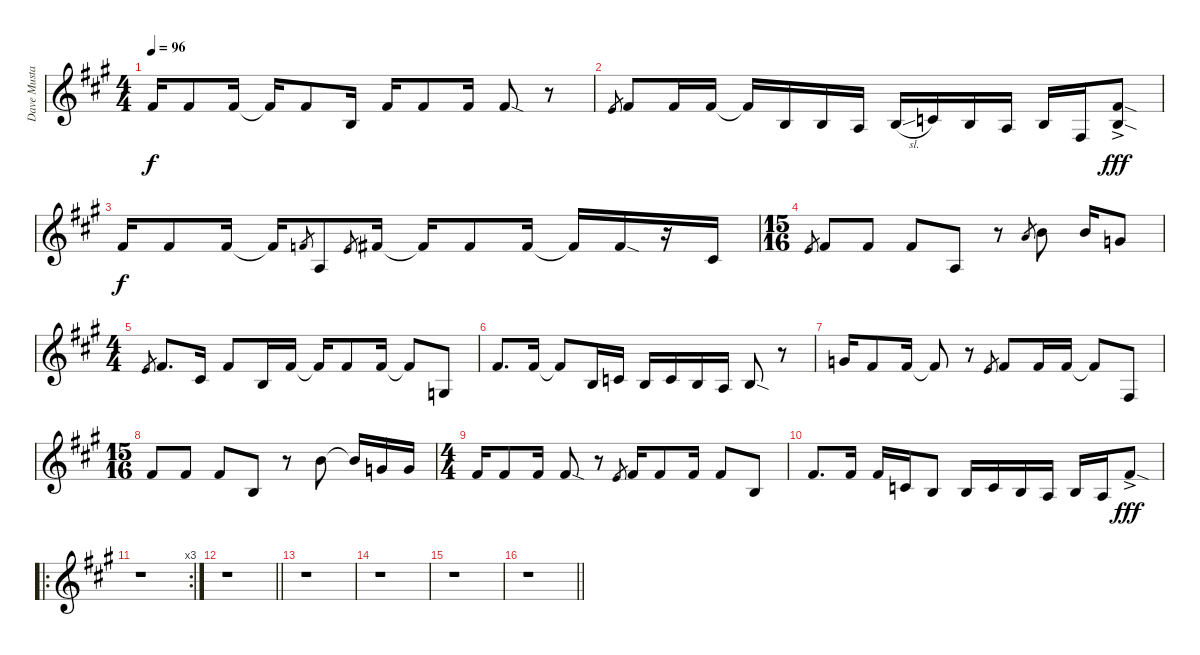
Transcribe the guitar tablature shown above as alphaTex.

\track ("Dave Mustaine (Vocals)" "Dave Musta") {instrument pad7halo}
\staff {score}
\tuning (E4 B3 G3 D3 A2 E2) {hide}
\ts (4 4)
\tempo 96
\clef g2
\ks f#minor
2.1.16{dy f} 2.1.8 2.1.16 2.1{t}.16 2.1.8 0.2.16 2.1.16 2.1.8 2.1.16 2.1{sod}.8 r.8 |
0.1.8{gr} 2.1.8 2.1.16 2.1.16 2.1{t}.16 0.2.16 0.2.16 2.3.16 0.2{sl}.16 1.2.16 0.2.16 2.3.16 0.2.16 4.4.16 (2.1{sod ac} 0.2{sod ac}).8{dy fff} |
2.1.16{dy f} 2.1.8 2.1.16 2.1{t}.16 10.3.8{gr} 2.3.8 0.1.8{gr} 2.1.16 2.1{t}.16 2.1.8 2.1.16 2.1{t}.16 2.1{sod}.16 r.16 2.2.16 |
\ts (15 16)
0.1.8{gr} 2.1.8 2.1.8 2.1.8 2.3.8 r.8 5.1.8{gr} 7.1.8 7.1.16 3.1.8 |
\ts (4 4)
0.1.8{gr} 2.1.8{d} 2.2.16 2.1.8 0.2.16 2.1.16 2.1{t}.16 2.1.8 2.1.16 2.1{t}.8 0.3.8 |
2.1.8{d} 2.1.16 2.1{t}.8 0.2.16 1.2.16 0.2.16 5.3.16 0.2.16 2.3.16 0.2{sod}.8 r.8 |
3.1.16 2.1.8 2.1.16 2.1{t}.8 r.8 0.1.8{gr} 2.1.8 2.1.16 2.1.16 2.1{t}.8 4.4.8 |
\ts (15 16)
2.1.8 2.1.8 2.1.8 0.2.8 r.8 7.1.8 7.1{t}.16 3.1.16 3.1.16 |
\ts (4 4)
2.1.16 2.1.8 2.1.16 2.1{sod}.8 r.8 0.1.8{gr} 2.1.16 2.1.8 2.1.16 2.1.8 0.2.8 |
2.1.8{d} 2.1.16 2.1.16 1.2.16 0.2.8 0.2.16 1.2.16 0.2.16 2.3.16 0.2.16 2.3.16 2.1{sod ac}.8{dy fff} |
\ro
\rc 3
r.1 |
\barLineRight lightlight
r.1 |
r.1 |
r.1 |
r.1 |
\barLineRight lightlight
r.1
